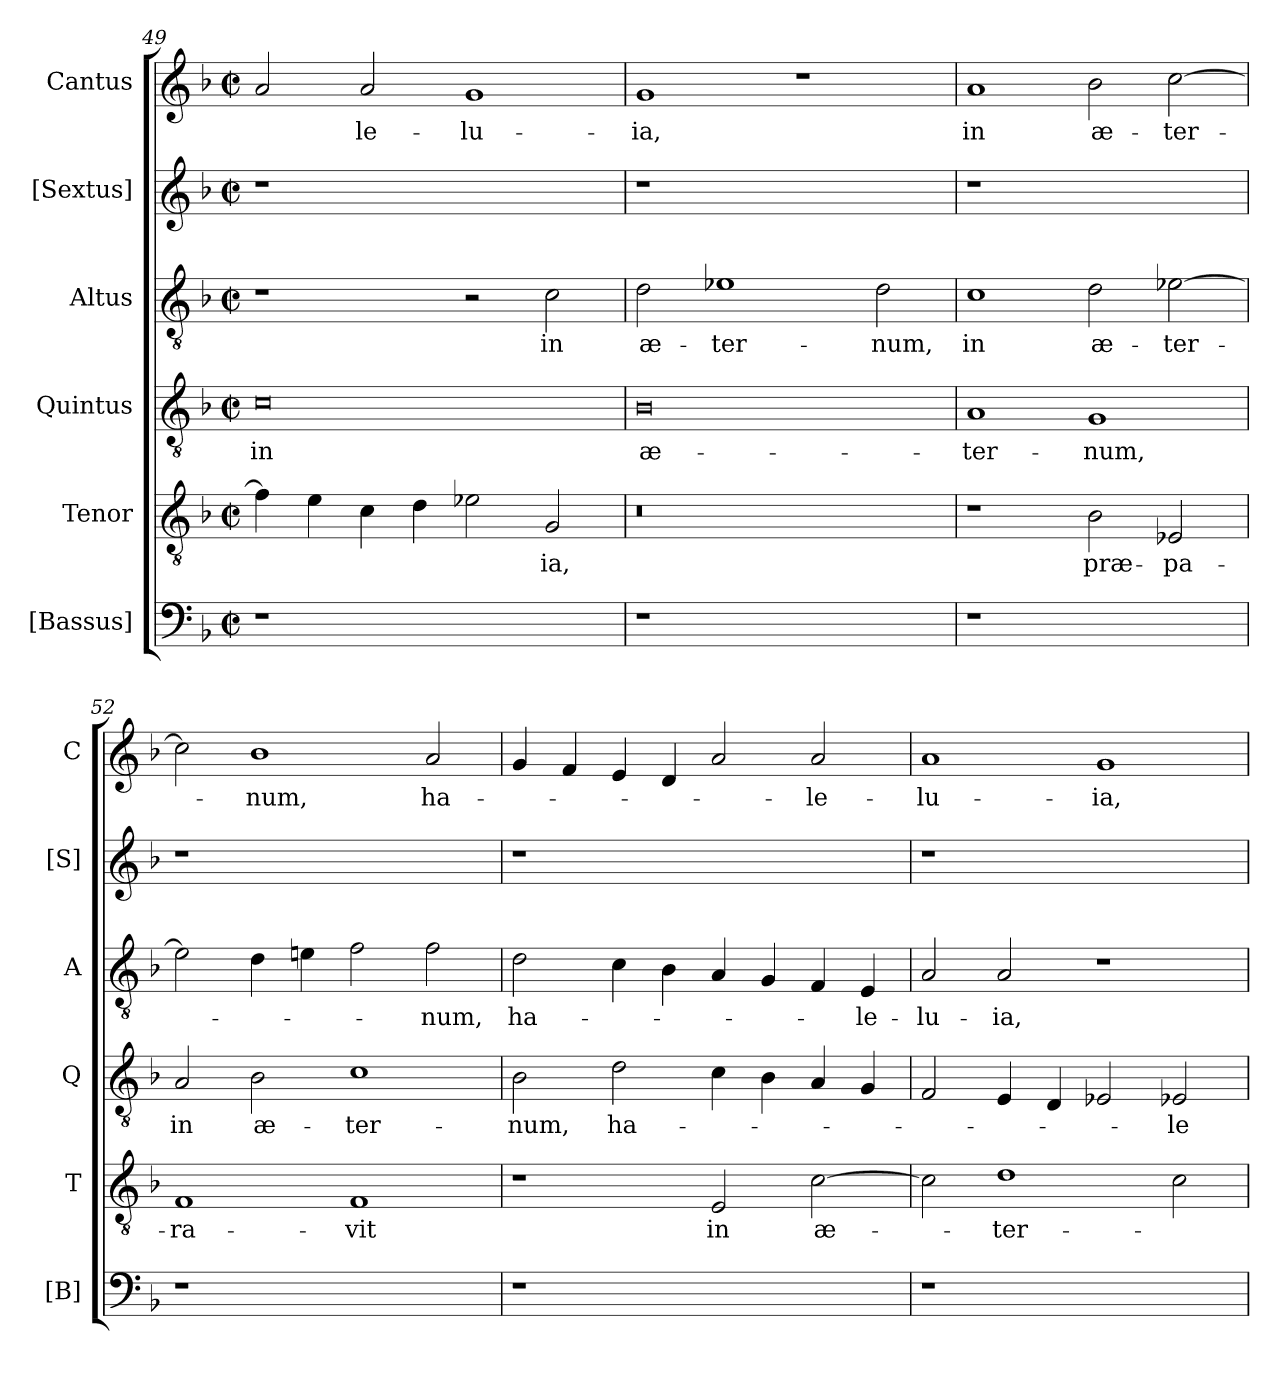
**kern	**kern	**text	**kern	**text	**kern	**text	**kern	**kern	**text
*part6	*part5	*part5	*part4	*part4	*part3	*part3	*part2	*part1	*part1
*staff6	*staff5	*staff5	*staff4	*staff4	*staff3	*staff3	*staff2	*staff1	*staff1
*I"[Bassus]	*I"Tenor	*	*I"Quintus	*	*I"Altus	*	*I"[Sextus]	*I"Cantus	*
*I'[B]	*I'T	*	*I'Q	*	*I'A	*	*I'[S]	*I'C	*
*clefF4	*clefGv2	*	*clefGv2	*	*clefGv2	*	*clefG2	*clefG2	*
*k[b-]	*k[b-]	*	*k[b-]	*	*k[b-]	*	*k[b-]	*k[b-]	*
*F:	*F:	*	*F:	*	*F:	*	*F:	*F:	*
*M2/2	*M2/2	*	*M2/2	*	*M2/2	*	*M2/2	*M2/2	*
*met(c|)	*met(c|)	*	*met(c|)	*	*met(c|)	*	*met(c|)	*met(c|)	*
=49	=49	=49	=49	=49	=49	=49	=49	=49	=49
1r	4f\]	.	0c\	in	1r	.	1r	2a/	.
.	4e\	.	.	.	.	.	.	.	.
.	4c\	.	.	.	.	.	.	2a/	-le-
.	4d\	.	.	.	.	.	.	.	.
1ryy	2e-X\	.	.	.	2r	.	1ryy	1g/	-lu-
.	2G/	-ia,	.	.	2c\	in	.	.	.
=50	=50	=50	=50	=50	=50	=50	=50	=50	=50
!	!LO:N:vis=0	!	!	!	!	!	!	!	!
1r	1r	.	0B-\	æ-	2d\	æ-	1r	1g/	-ia,
.	.	.	.	.	1e-X\	-ter-	.	.	.
1ryy	1ryy	.	.	.	.	.	1ryy	1r	.
.	.	.	.	.	2d\	-num,	.	.	.
=51	=51	=51	=51	=51	=51	=51	=51	=51	=51
1r	1r	.	1A/	-ter-	1c\	in	1r	1a/	in
1ryy	2B-\	præ-	1G/	-num,	2d\	æ-	1ryy	2b-\	æ-
.	2E-X/	-pa-	.	.	[2e-X\	-ter-	.	[2cc\	-ter-
=52	=52	=52	=52	=52	=52	=52	=52	=52	=52
1r	1F/	-ra-	2A/	in	2e-\]	.	1r	2cc\]	.
.	.	.	2B-\	æ-	4d\	.	.	1b-\	-num,
.	.	.	.	.	4en\	.	.	.	.
1ryy	1F/	-vit	1c\	-ter-	2f\	.	1ryy	.	.
.	.	.	.	.	2f\	-num,	.	2a/	ha-
=53	=53	=53	=53	=53	=53	=53	=53	=53	=53
1r	1r	.	2B-\	-num,	2d\	ha-	1r	4g/	.
.	.	.	.	.	.	.	.	4f/	.
.	.	.	2d\	ha-	4c\	.	.	4e/	.
.	.	.	.	.	4B-\	.	.	4d/	.
1ryy	2E/	in	4c\	.	4A/	.	1ryy	2a/	.
.	.	.	4B-\	.	4G/	.	.	.	.
.	[2c\	æ-	4A/	.	4F/	.	.	2a/	-le-
.	.	.	4G/	.	4E/	-le-	.	.	.
=54	=54	=54	=54	=54	=54	=54	=54	=54	=54
1r	2c\]	.	2F/	.	2A/	-lu-	1r	1a/	-lu-
.	1d\	-ter-	4E/	.	2A/	-ia,	.	.	.
.	.	.	4D/	.	.	.	.	.	.
1ryy	.	.	2E-X/	.	1r	.	1ryy	1g/	-ia,
.	2c\	.	2E-X/	-le-	.	.	.	.	.
=	=	=	=	=	=	=	=	=	=
*-	*-	*-	*-	*-	*-	*-	*-	*-	*-
